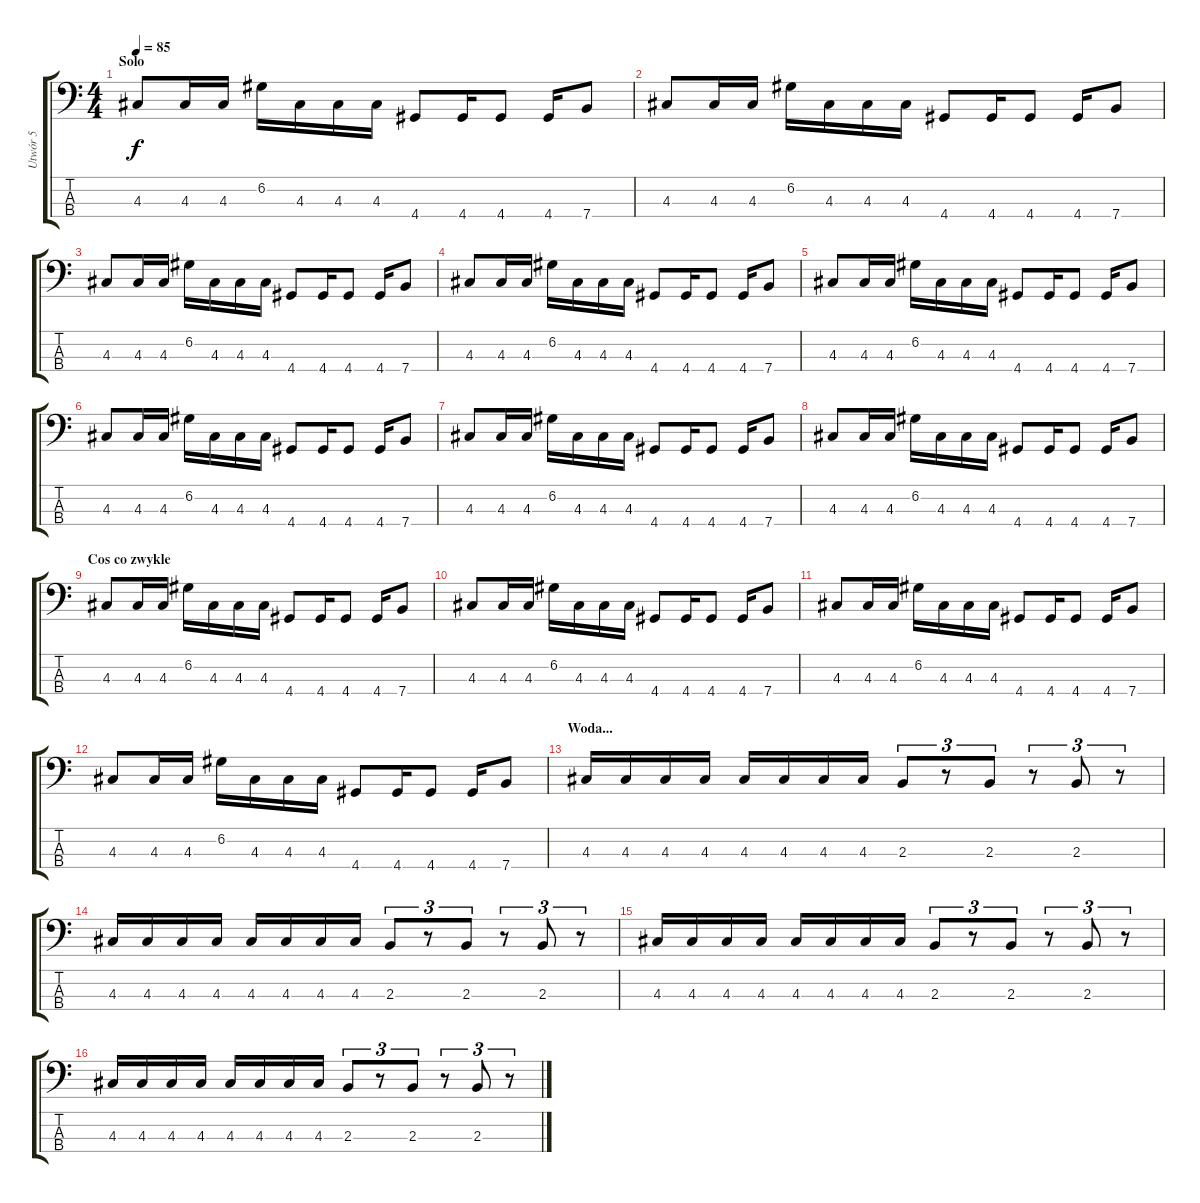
\track ("Utwór 5" "Utwór 5") {instrument electricbasspick}
\staff {score tabs}
\tuning (G2 D2 A1 E1) {hide}
\ts (4 4)
\section ("" "Solo")
\tempo 85
\clef f4
\ks c
4.3.8{dy f} 4.3.16 4.3.16 6.2.16 4.3.16 4.3.16 4.3.16 4.4.8 4.4.16 4.4.8 4.4.16 7.4.8 |
4.3.8 4.3.16 4.3.16 6.2.16 4.3.16 4.3.16 4.3.16 4.4.8 4.4.16 4.4.8 4.4.16 7.4.8 |
4.3.8 4.3.16 4.3.16 6.2.16 4.3.16 4.3.16 4.3.16 4.4.8 4.4.16 4.4.8 4.4.16 7.4.8 |
4.3.8 4.3.16 4.3.16 6.2.16 4.3.16 4.3.16 4.3.16 4.4.8 4.4.16 4.4.8 4.4.16 7.4.8 |
4.3.8 4.3.16 4.3.16 6.2.16 4.3.16 4.3.16 4.3.16 4.4.8 4.4.16 4.4.8 4.4.16 7.4.8 |
4.3.8 4.3.16 4.3.16 6.2.16 4.3.16 4.3.16 4.3.16 4.4.8 4.4.16 4.4.8 4.4.16 7.4.8 |
4.3.8 4.3.16 4.3.16 6.2.16 4.3.16 4.3.16 4.3.16 4.4.8 4.4.16 4.4.8 4.4.16 7.4.8 |
4.3.8 4.3.16 4.3.16 6.2.16 4.3.16 4.3.16 4.3.16 4.4.8 4.4.16 4.4.8 4.4.16 7.4.8 |
\section ("" "Cos co zwykle")
4.3.8 4.3.16 4.3.16 6.2.16 4.3.16 4.3.16 4.3.16 4.4.8 4.4.16 4.4.8 4.4.16 7.4.8 |
4.3.8 4.3.16 4.3.16 6.2.16 4.3.16 4.3.16 4.3.16 4.4.8 4.4.16 4.4.8 4.4.16 7.4.8 |
4.3.8 4.3.16 4.3.16 6.2.16 4.3.16 4.3.16 4.3.16 4.4.8 4.4.16 4.4.8 4.4.16 7.4.8 |
4.3.8 4.3.16 4.3.16 6.2.16 4.3.16 4.3.16 4.3.16 4.4.8 4.4.16 4.4.8 4.4.16 7.4.8 |
\section ("" "Woda...")
4.3.16 4.3.16 4.3.16 4.3.16 4.3.16 4.3.16 4.3.16 4.3.16 2.3.8{tu (3 2)} r.8{tu (3 2)} 2.3.8{tu (3 2)} r.8{tu (3 2)} 2.3.8{tu (3 2)} r.8{tu (3 2)} |
4.3.16 4.3.16 4.3.16 4.3.16 4.3.16 4.3.16 4.3.16 4.3.16 2.3.8{tu (3 2)} r.8{tu (3 2)} 2.3.8{tu (3 2)} r.8{tu (3 2)} 2.3.8{tu (3 2)} r.8{tu (3 2)} |
4.3.16 4.3.16 4.3.16 4.3.16 4.3.16 4.3.16 4.3.16 4.3.16 2.3.8{tu (3 2)} r.8{tu (3 2)} 2.3.8{tu (3 2)} r.8{tu (3 2)} 2.3.8{tu (3 2)} r.8{tu (3 2)} |
4.3.16 4.3.16 4.3.16 4.3.16 4.3.16 4.3.16 4.3.16 4.3.16 2.3.8{tu (3 2)} r.8{tu (3 2)} 2.3.8{tu (3 2)} r.8{tu (3 2)} 2.3.8{tu (3 2)} r.8{tu (3 2)}
